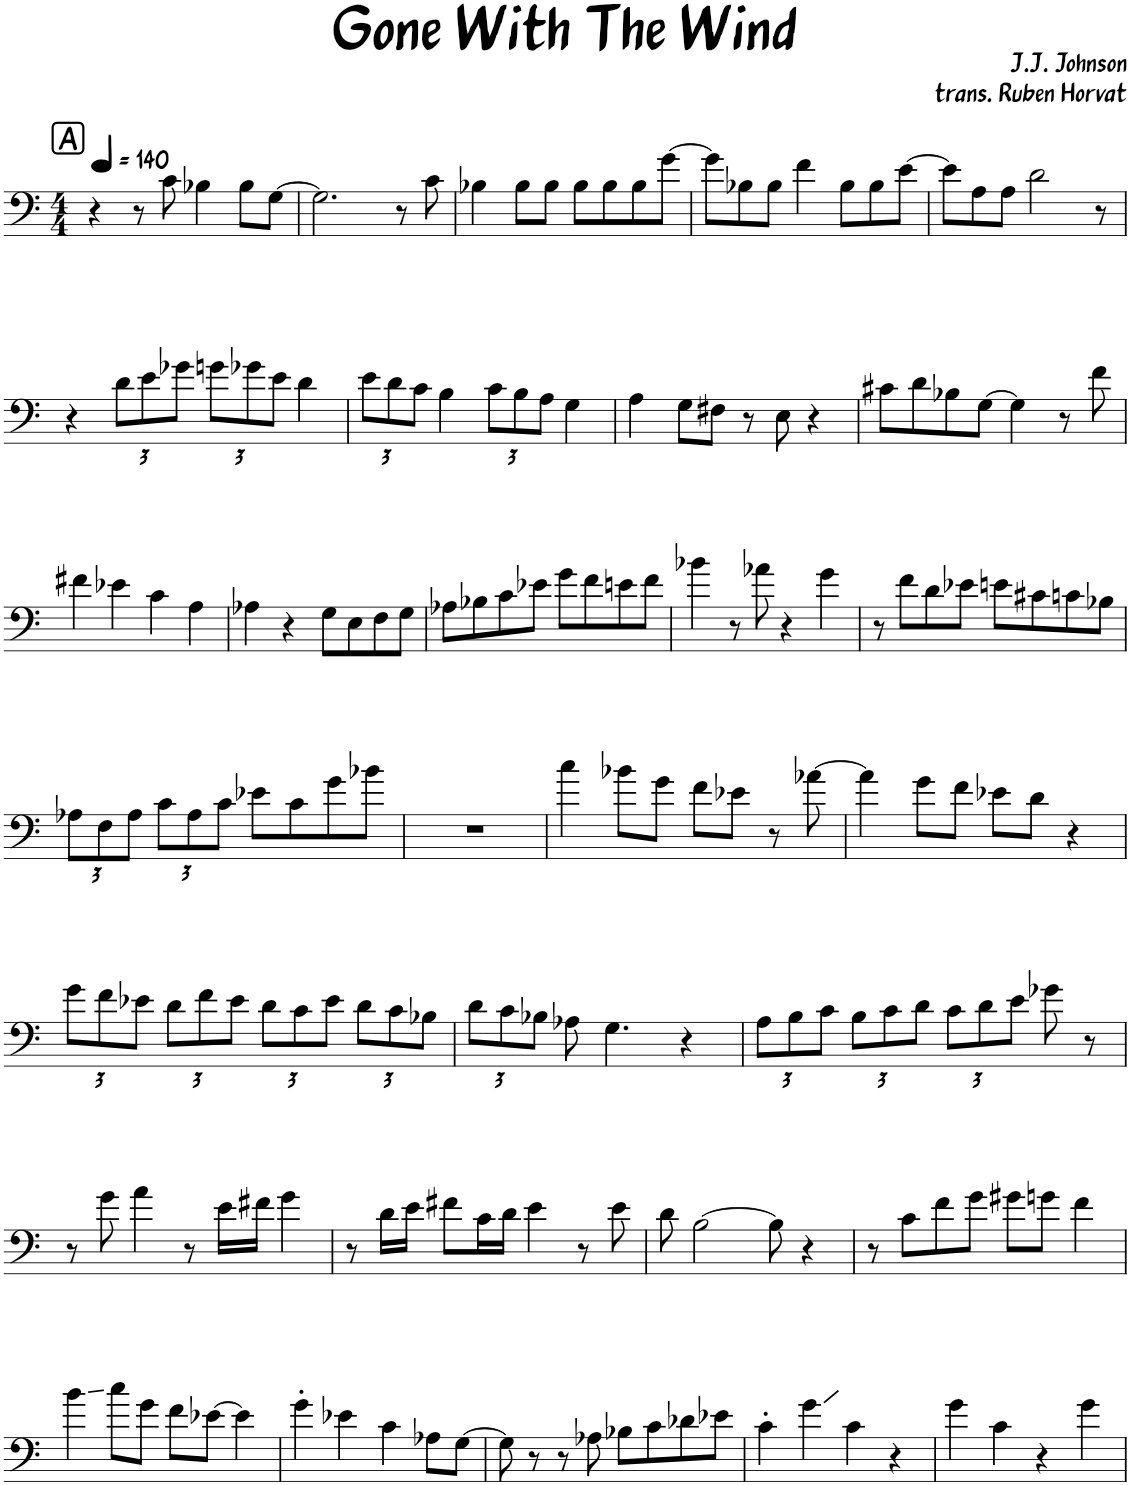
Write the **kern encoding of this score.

**kern
*part1
*staff1
*I"Piano
*I'Pno.
*clefF4
*k[]
*M4/4
*MM140
!!LO:REH:place=s1:a:rj:fs=14:t=A
=1
4r
8r
8c\
4B-X\
8B-\L
[8G\J
=2
2.G\]
8r
8c\
=3
4B-X\
8B-\L
8B-\J
8B-\L
8B-\
8B-\
[8g\J
=4
8g\L]
8B-X\
8B-\J
4f\
8B-\L
8B-\
[8e\J
=5
8e\L]
8A\
8A\J
2d\
8r
!!LO:LB:g=z
=6
4r
*Xbrackettup
12d\L
12e\
12g-X\J
12gn\L
12g-X\
12e\J
4d\
=7
12e\L
12d\
12c\J
4B\
12c\L
12B\
12A\J
4G\
=8
4A\
8G\L
8F#X\J
8r
8E\
4r
=9
8c#X\L
8d\
8B-X\
[8G\J
4G\]
8r
8f\
!!LO:LB:g=z
=10
4f#X\
4e-X\
4c\
4A\
=11
4A-X\
4r
8G\L
8E\
8F\
8G\J
=12
8A-X\L
8B-X\
8c\
8e-X\J
8g\L
8f\
8en\
8f\J
=13
4b-X\
8r
8a-X\
4r
4g\
=14
8r
8f\L
8d\
8e-X\J
8en\L
8c#X\
8cn\
8B-X\J
!!LO:LB:g=z
=15
12A-X\L
12F\
12A-\J
12c\L
12A-\
12c\J
8e-X\L
8c\
8g\
8b-X\J
=16
1r
=17
4cc\
8b-X\L
8g\J
8f\L
8e-X\J
8r
[8a-X\
=18
4a-\]
8g\L
8f\J
8e-X\L
8d\J
4r
!!LO:LB:g=z
=19
12g\L
12f\
12e-X\J
12d\L
12f\
12e-\J
12d\L
12c\
12e-\J
12d\L
12c\
12B-X\J
=20
12d\L
12c\
12B-X\J
8A-X\
4.G\
4r
=21
12A\L
12B\
12c\J
12B\L
12c\
12d\J
12c\L
12d\
12e\J
8g-X\
8r
!!LO:LB:g=z
=22
8r
8g\
4a\
8r
16e\LL
16f#X\JJ
4g\
=23
8r
16d\LL
16e\JJ
8f#X\L
16c\L
16d\JJ
4e\
8r
8e\
=24
8d\
[2B\
8B\]
4r
=25
8r
8c\L
8f\
8g\J
8g#X\L
8gn\J
4f\
!!LO:LB:g=z
=26
4b\
8cc\L
8g\J
8f\L
[8e-X\J
4e-\]
=27
4g'\
4e-X\
4c\
8A-X\L
[8G\J
=28
8G\]
8r
8r
8A-X\
8B-X\L
8c\
8d-X\
8e-X\J
=29
4c'\
4g\
4c\
4r
=30
4g\
4c\
4r
4g\
=
*-
